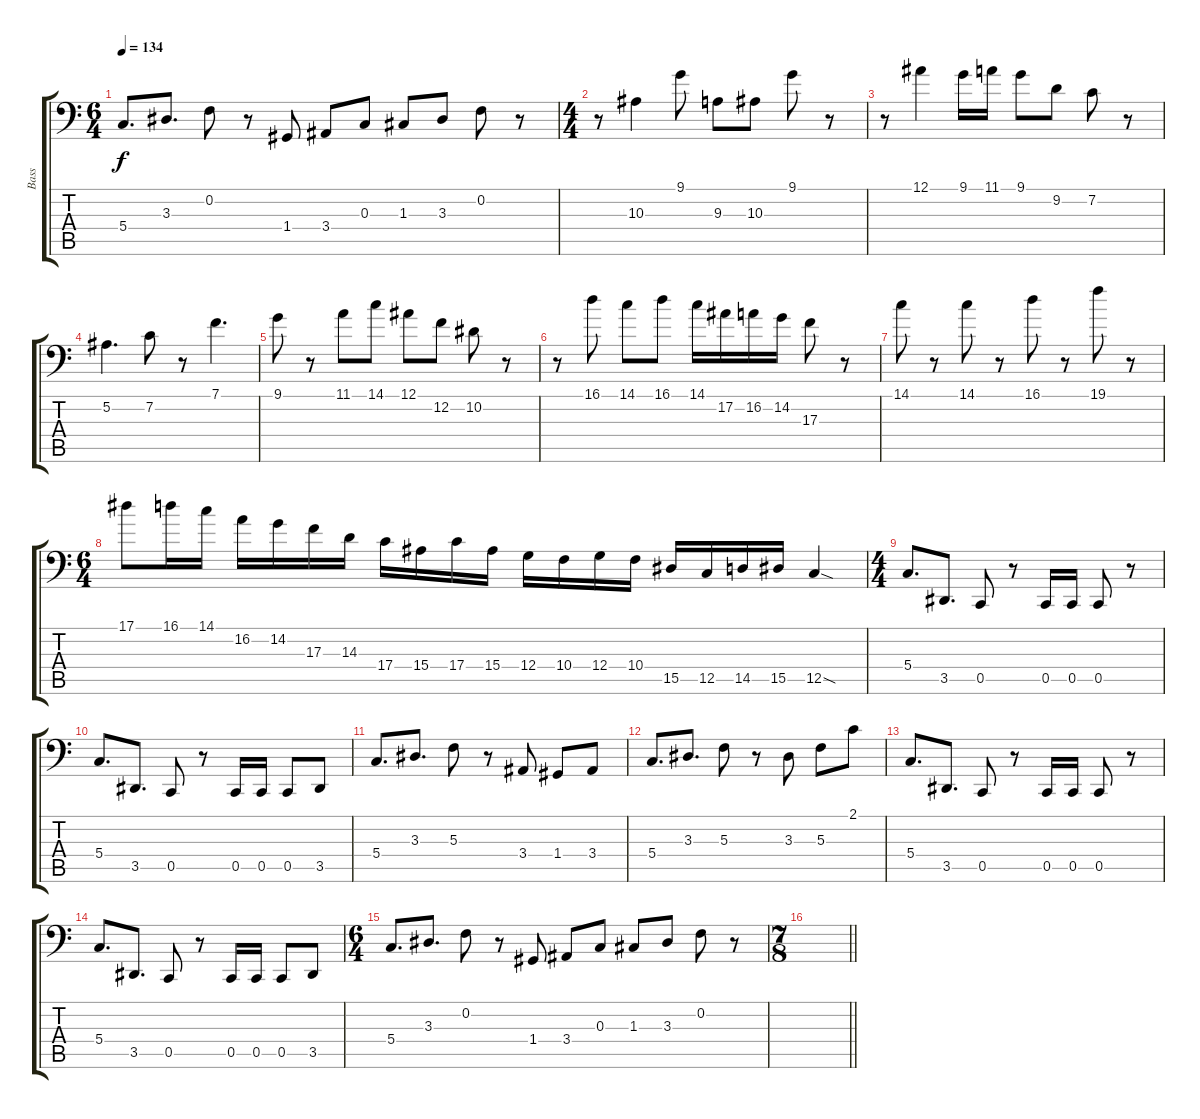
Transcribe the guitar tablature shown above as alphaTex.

\track ("Bass" "Bass") {instrument electricbasspick}
\staff {score tabs}
\tuning (Bb2 F2 C2 G1 C1 A0) {hide}
\ts (6 4)
\tempo 134
\clef f4
\ks c
5.4.8{d dy f} 3.3.8{d} 0.2.8 r.8 1.4.8 3.4.8 0.3.8 1.3.8 3.3.8 0.2.8 r.8{instrument electricbassfinger} |
\ts (4 4)
r.8 10.3.4 9.1.8 9.3.8 10.3.8 9.1.8 r.8 |
r.8 12.1.4 9.1.16 11.1.16 9.1.8 9.2.8 7.2.8 r.8 |
5.2.4{d} 7.2.8 r.8 7.1.4{d} |
9.1.8 r.8 11.1.8 14.1.8 12.1.8 12.2.8 10.2.8 r.8 |
r.8 16.1.8 14.1.8 16.1.8 14.1.16 17.2.16 16.2.16 14.2.16 17.3.8 r.8 |
14.1.8 r.8 14.1.8 r.8 16.1.8 r.8 19.1.8 r.8 |
\ts (6 4)
17.1.8 16.1.16 14.1.16 16.2.16 14.2.16 17.3.16 14.3.16 17.4.16 15.4.16 17.4.16 15.4.16 12.4.16 10.4.16 12.4.16 10.4.16 15.5.16 12.5.16 14.5.16 15.5.16 12.5{sod}.4 |
\ts (4 4)
5.4.8{d instrument electricbasspick} 3.5.8{d} 0.5.8 r.8 0.5.16 0.5.16 0.5.8 r.8 |
5.4.8{d} 3.5.8{d} 0.5.8 r.8 0.5.16 0.5.16 0.5.8 3.5.8 |
5.4.8{d} 3.3.8{d} 5.3.8 r.8 3.4.8 1.4.8 3.4.8 |
5.4.8{d} 3.3.8{d} 5.3.8 r.8 3.3.8 5.3.8 2.1.8 |
5.4.8{d} 3.5.8{d} 0.5.8 r.8 0.5.16 0.5.16 0.5.8 r.8 |
5.4.8{d} 3.5.8{d} 0.5.8 r.8 0.5.16 0.5.16 0.5.8 3.5.8 |
\ts (6 4)
5.4.8{d} 3.3.8{d} 0.2.8 r.8 1.4.8 3.4.8 0.3.8 1.3.8 3.3.8 0.2.8 r.8 |
\ts (7 8)
\barLineRight lightlight
